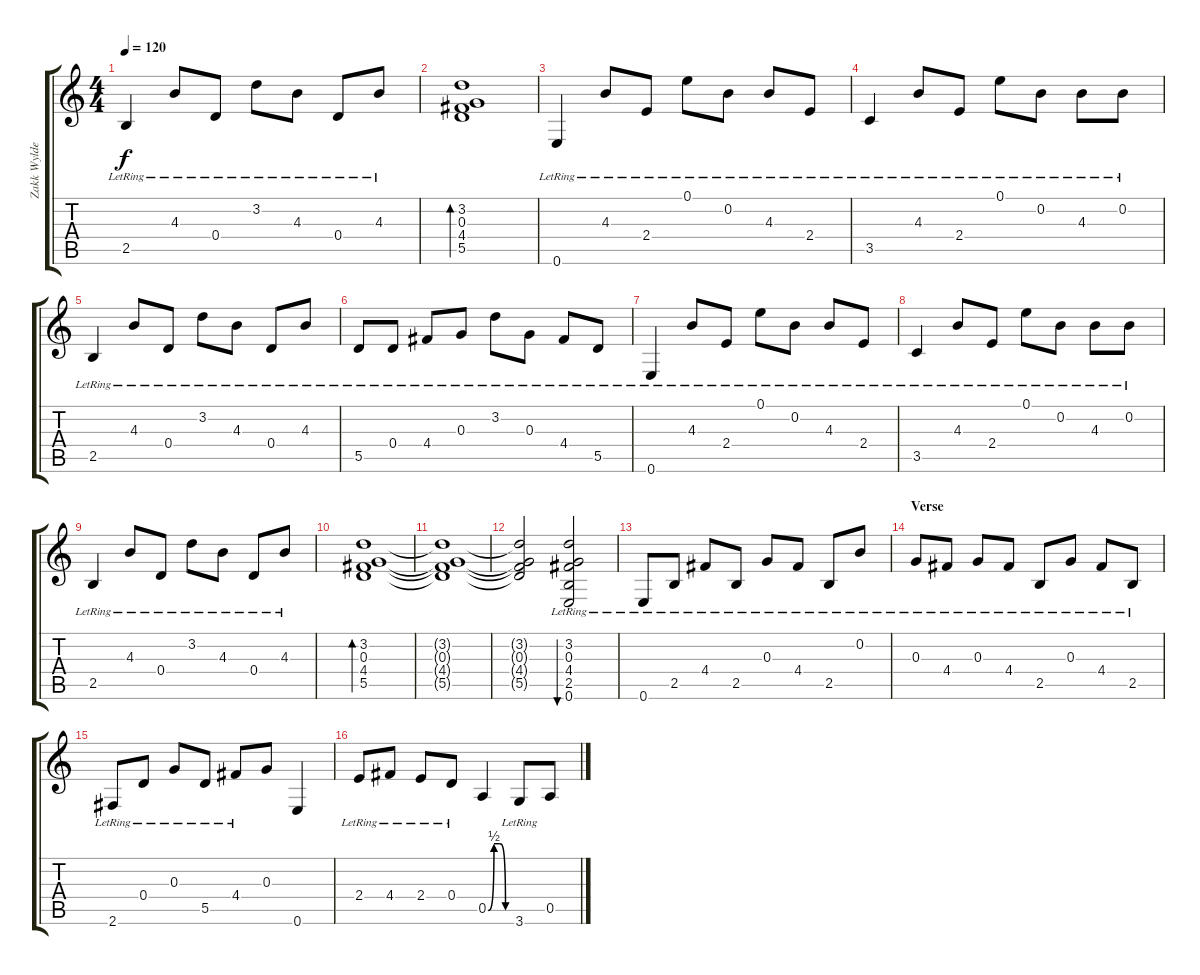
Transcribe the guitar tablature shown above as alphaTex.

\track ("Zakk Wylde - Acoustic" "Zakk Wylde") {instrument acousticguitarnylon}
\staff {score tabs}
\tuning (E4 B3 G3 D3 A2 E2) {hide}
\ts (4 4)
\tempo 120
\clef g2
\ks c
2.5{lr}.4{dy f} 4.3{lr}.8 0.4{lr}.8 3.2{lr}.8 4.3{lr}.8 0.4{lr}.8 4.3{lr}.8 |
(3.2 0.3 4.4 5.5).1{bd 480} |
0.6{lr}.4 4.3{lr}.8 2.4{lr}.8 0.1{lr}.8 0.2{lr}.8 4.3{lr}.8 2.4{lr}.8 |
3.5{lr}.4 4.3{lr}.8 2.4{lr}.8 0.1{lr}.8 0.2{lr}.8 4.3{lr}.8 0.2{lr}.8 |
2.5{lr}.4 4.3{lr}.8 0.4{lr}.8 3.2{lr}.8 4.3{lr}.8 0.4{lr}.8 4.3{lr}.8 |
5.5{lr}.8 0.4{lr}.8 4.4{lr}.8 0.3{lr}.8 3.2{lr}.8 0.3{lr}.8 4.4{lr}.8 5.5{lr}.8 |
0.6{lr}.4 4.3{lr}.8 2.4{lr}.8 0.1{lr}.8 0.2{lr}.8 4.3{lr}.8 2.4{lr}.8 |
3.5{lr}.4 4.3{lr}.8 2.4{lr}.8 0.1{lr}.8 0.2{lr}.8 4.3{lr}.8 0.2{lr}.8 |
2.5{lr}.4 4.3{lr}.8 0.4{lr}.8 3.2{lr}.8 4.3{lr}.8 0.4{lr}.8 4.3{lr}.8 |
(3.2 0.3 4.4 5.5).1{bd 480} |
(3.2{t} 0.3{t} 4.4{t} 5.5{t}).1 |
(3.2{t} 0.3{t} 4.4{t} 5.5{t}).2 (3.2{lr} 0.3{lr} 4.4{lr} 2.5{lr} 0.6{lr}).2{bu 480} |
0.6{lr}.8{volume 13} 2.5{lr}.8 4.4{lr}.8 2.5{lr}.8 0.3{lr}.8 4.4{lr}.8 2.5{lr}.8 0.2{lr}.8 |
\section ("" "Verse")
0.3{lr}.8 4.4{lr}.8 0.3{lr}.8 4.4{lr}.8 2.5{lr}.8 0.3{lr}.8 4.4{lr}.8 2.5{lr}.8 |
2.6{lr}.8 0.4{lr}.8 0.3{lr}.8 5.5{lr}.8 4.4{lr}.8 0.3.8 0.6.4 |
2.4{lr}.8{volume 16} 4.4{lr}.8 2.4{lr}.8 0.4{lr}.8 0.5{be (custom 0 0 15 2 30 2 45 0 60 0)}.4 3.6{lr}.8 0.5.8
